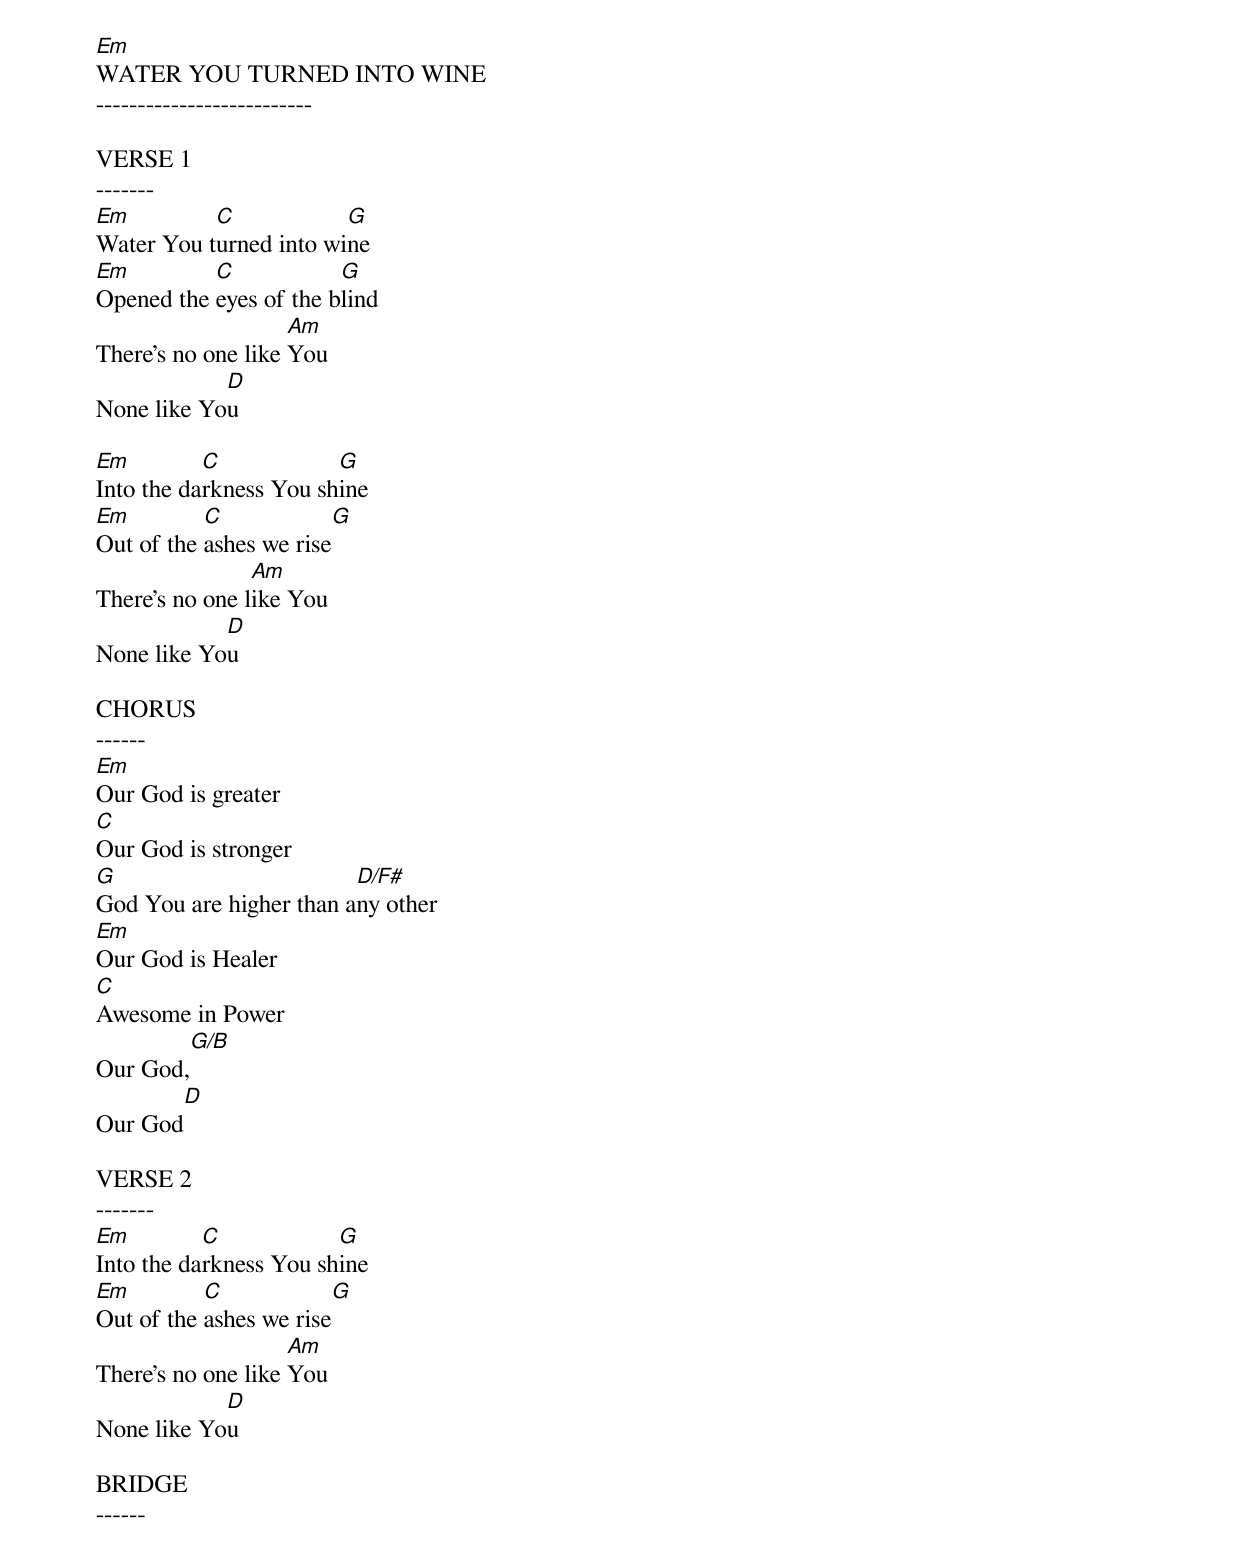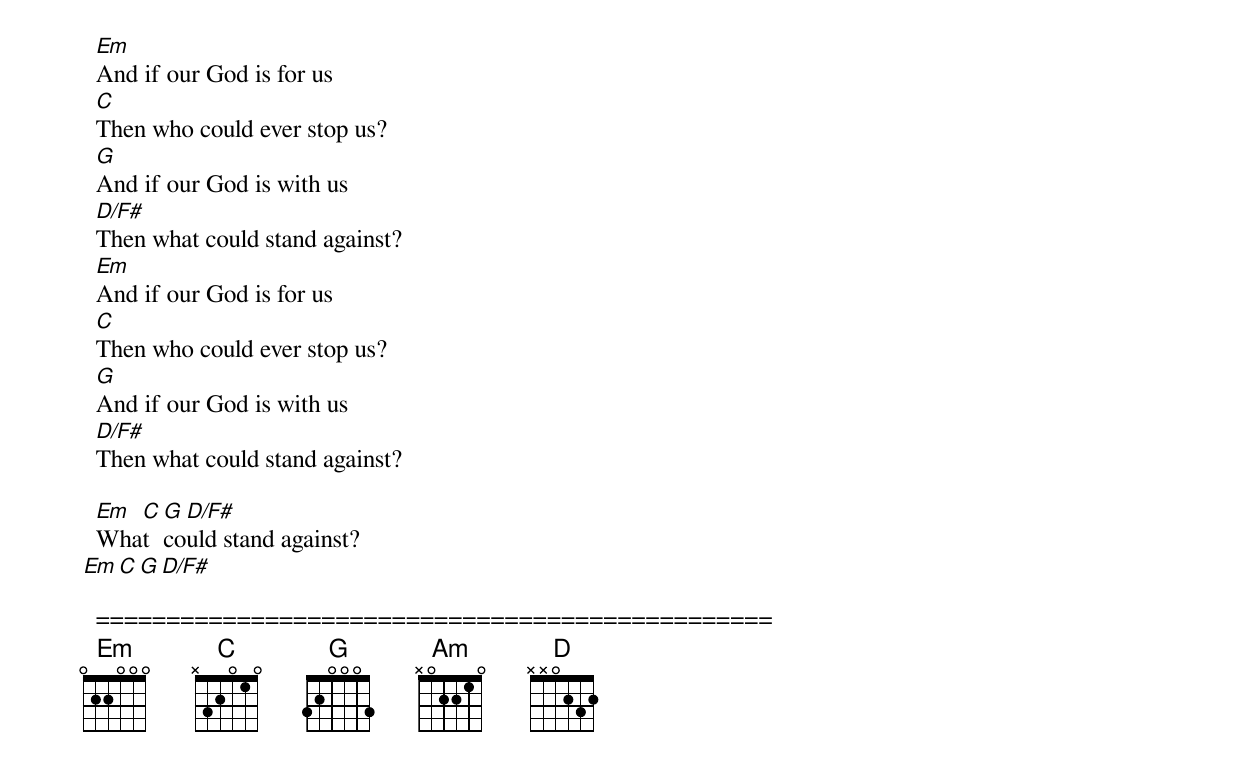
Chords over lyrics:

  Em
  WATER YOU TURNED INTO WINE
  --------------------------

  VERSE 1
  -------
  Em         C            G
  Water You turned into wine
  Em         C            G
  Opened the eyes of the blind
                      Am
  There's no one like You
              D
  None like You

  Em         C            G
  Into the darkness You shine
  Em         C            G
  Out of the ashes we rise
                  Am
  There's no one like You
              D
  None like You

  CHORUS
  ------
  Em
  Our God is greater
  C
  Our God is stronger
  G                        D/F#
  God You are higher than any other
  Em
  Our God is Healer
  C
  Awesome in Power
          G/B
  Our God,
          D
  Our God

  VERSE 2
  -------
  Em         C            G
  Into the darkness You shine
  Em         C            G
  Out of the ashes we rise
                      Am
  There's no one like You
              D
  None like You

  BRIDGE
  ------
  Em
  And if our God is for us
  C
  Then who could ever stop us?
  G
  And if our God is with us
  D/F#
  Then what could stand against?
  Em
  And if our God is for us
  C
  Then who could ever stop us?
  G
  And if our God is with us
  D/F#
  Then what could stand against?

  Em C G D/F#
  What could stand against?
  Em C G D/F#

  ================================================
